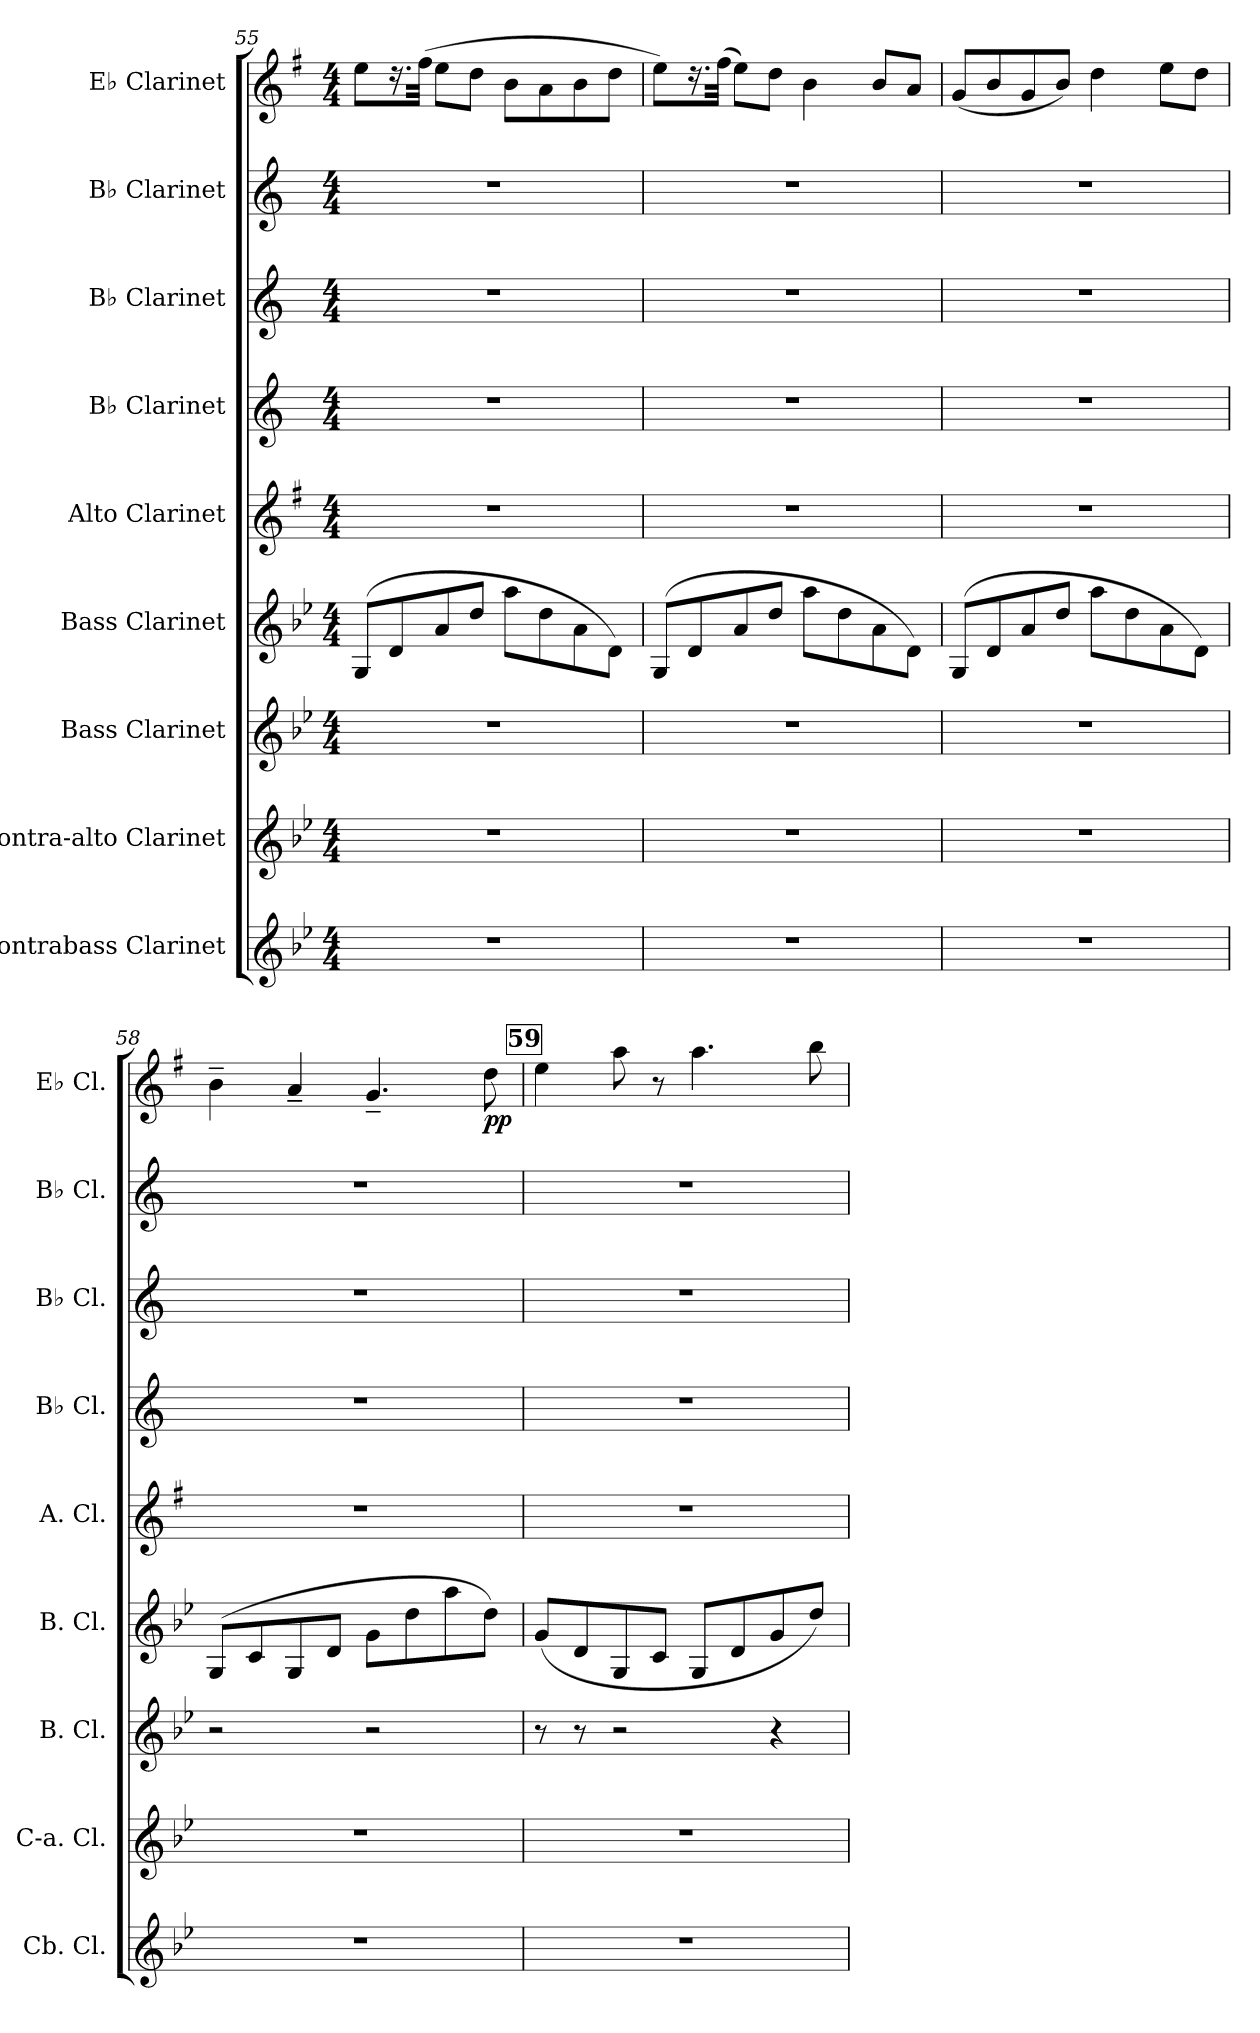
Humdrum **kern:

**kern	**kern	**kern	**kern	**kern	**kern	**kern	**kern	**kern	**dynam
*part9	*part8	*part7	*part6	*part5	*part4	*part3	*part2	*part1	*part1
*staff9	*staff8	*staff7	*staff6	*staff5	*staff4	*staff3	*staff2	*staff1	*staff1
*I"Contrabass Clarinet	*I"Contra-alto Clarinet	*I"Bass Clarinet	*I"Bass Clarinet	*I"Alto Clarinet	*I"B♭ Clarinet	*I"B♭ Clarinet	*I"B♭ Clarinet	*I"E♭ Clarinet	*
*I'Cb. Cl.	*I'C-a. Cl.	*I'B. Cl.	*I'B. Cl.	*I'A. Cl.	*I'B♭ Cl.	*I'B♭ Cl.	*I'B♭ Cl.	*I'E♭ Cl.	*
*clefG2	*clefG2	*clefG2	*clefG2	*clefG2	*clefG2	*clefG2	*clefG2	*clefG2	*
*ITrd15c26	*ITrd12c21	*ITrd8c14	*ITrd8c14	*ITrd5c9	*ITrd1c2	*ITrd1c2	*ITrd1c2	*ITrd-2c-3	*
*k[b-e-]	*k[b-e-]	*k[b-e-]	*k[b-e-]	*k[b-e-]	*k[b-e-]	*k[b-e-]	*k[b-e-]	*k[b-e-]	*
*M4/4	*M4/4	*M4/4	*M4/4	*M4/4	*M4/4	*M4/4	*M4/4	*M4/4	*
=55	=55	=55	=55	=55	=55	=55	=55	=55	=55
1r	1r	1r	(>8GG/L	1r	1r	1r	1r	8gg\L	.
.	.	.	8D/	.	.	.	.	16.r	.
.	.	.	.	.	.	.	.	(>32aa\Jkk	.
.	.	.	8A/	.	.	.	.	8gg\L	.
.	.	.	8d/J	.	.	.	.	8ff\J	.
.	.	.	8a\L	.	.	.	.	8dd\L	.
.	.	.	8d\	.	.	.	.	8cc\	.
.	.	.	8A\	.	.	.	.	8dd\	.
.	.	.	8D\J)	.	.	.	.	8ff\J	.
!!LO:PB:g=z
=56	=56	=56	=56	=56	=56	=56	=56	=56	=56
1r	1r	1r	(>8GG/L	1r	1r	1r	1r	8gg\L)	.
.	.	.	8D/	.	.	.	.	16.r	.
.	.	.	.	.	.	.	.	(>32aa\Jkk	.
.	.	.	8A/	.	.	.	.	8gg\L)	.
.	.	.	8d/J	.	.	.	.	8ff\J	.
.	.	.	8a\L	.	.	.	.	4dd\	.
.	.	.	8d\	.	.	.	.	.	.
.	.	.	8A\	.	.	.	.	8dd/L	.
.	.	.	8D\J)	.	.	.	.	8cc/J	.
=57	=57	=57	=57	=57	=57	=57	=57	=57	=57
1r	1r	1r	(>8GG/L	1r	1r	1r	1r	(<8b-/L	.
.	.	.	8D/	.	.	.	.	8dd/	.
.	.	.	8A/	.	.	.	.	8b-/	.
.	.	.	8d/J	.	.	.	.	8dd/J)	.
.	.	.	8a\L	.	.	.	.	4ff\	.
.	.	.	8d\	.	.	.	.	.	.
.	.	.	8A\	.	.	.	.	8gg\L	.
.	.	.	8D\J)	.	.	.	.	8ff\J	.
=58	=58	=58	=58	=58	=58	=58	=58	=58	=58
1r	1r	2r	(>8GG/L	1r	1r	1r	1r	4dd~\	.
.	.	.	8C/	.	.	.	.	.	.
.	.	.	8GG/	.	.	.	.	4cc~/	.
.	.	.	8D/J	.	.	.	.	.	.
.	.	2r	8G\L	.	.	.	.	4.b-~/	.
.	.	.	8d\	.	.	.	.	.	.
.	.	.	8a\	.	.	.	.	.	.
!	!	!	!	!	!	!	!	!	!LO:DY:b
.	.	.	8d\J)	.	.	.	.	8ff\	pp
!!LO:REH:place=s1:a:B:fs=14:t=59
=59	=59	=59	=59	=59	=59	=59	=59	=59	=59
1r	1r	8r	(<8G/L	1r	1r	1r	1r	4gg\	.
.	.	8r	8D/	.	.	.	.	.	.
.	.	2r	8GG/	.	.	.	.	8ccc\	.
.	.	.	8C/J	.	.	.	.	8r	.
.	.	.	8GG/L	.	.	.	.	4.ccc\	.
.	.	.	8D/	.	.	.	.	.	.
.	.	4r	8G/	.	.	.	.	.	.
.	.	.	8d/J)	.	.	.	.	8ddd\	.
=	=	=	=	=	=	=	=	=	=
*-	*-	*-	*-	*-	*-	*-	*-	*-	*-
